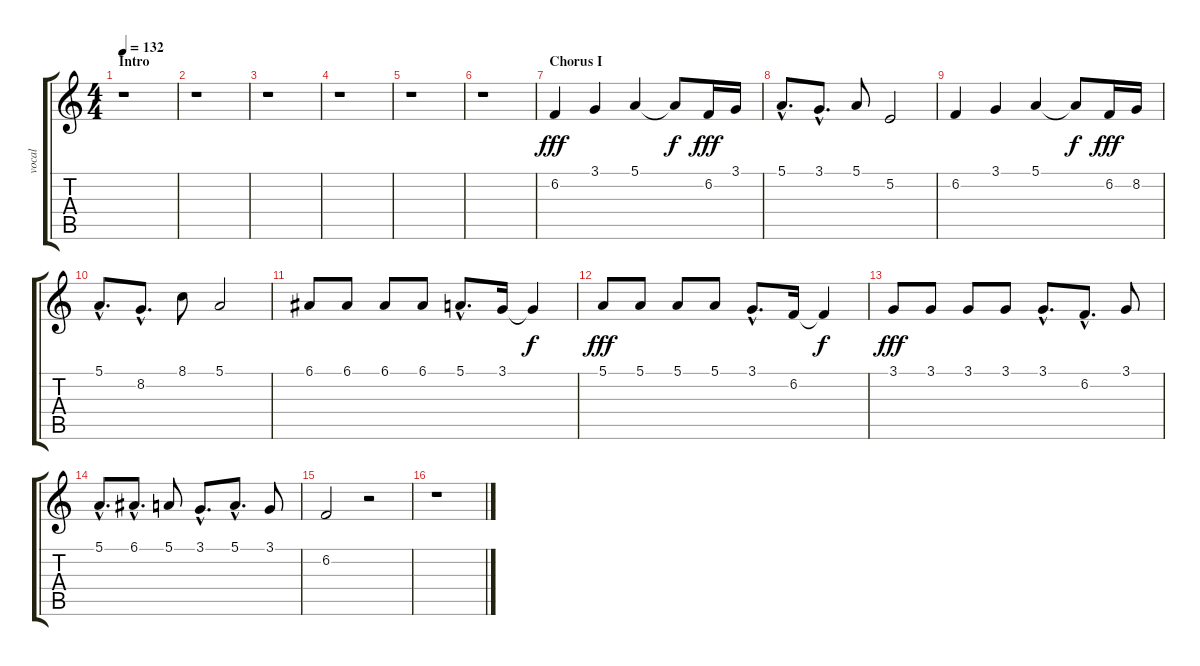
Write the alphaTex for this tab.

\track ("vocal" "vocal") {instrument altosax}
\staff {score tabs}
\tuning (E4 B3 G3 D3 A2 E2) {hide}
\ts (4 4)
\section ("" "Intro")
\tempo 132
\clef g2
\ks c
r.1{dy fff instrument altosax} |
r.1 |
r.1 |
r.1 |
r.1 |
r.1 |
\section ("" "Chorus I")
6.2.4 3.1.4 5.1.4 5.1{t}.8{dy f} 6.2.16{dy fff} 3.1.16 |
5.1{hac}.8{d} 3.1{hac}.8{d} 5.1.8 5.2.2 |
6.2.4 3.1.4 5.1.4 5.1{t}.8{dy f} 6.2.16{dy fff} 8.2.16 |
5.1{hac}.8{d} 8.2{hac}.8{d} 8.1.8 5.1.2 |
6.1.8 6.1.8 6.1.8 6.1.8 5.1{hac}.8{d} 3.1.16 3.1{t}.4{dy f} |
5.1.8{dy fff} 5.1.8 5.1.8 5.1.8 3.1{hac}.8{d} 6.2.16 6.2{t}.4{dy f} |
3.1.8{dy fff} 3.1.8 3.1.8 3.1.8 3.1{hac}.8{d} 6.2{hac}.8{d} 3.1.8 |
5.1{hac}.8{d} 6.1{hac}.8{d} 5.1.8 3.1{hac}.8{d} 5.1{hac}.8{d} 3.1.8 |
6.2.2 r.2 |
r.1
